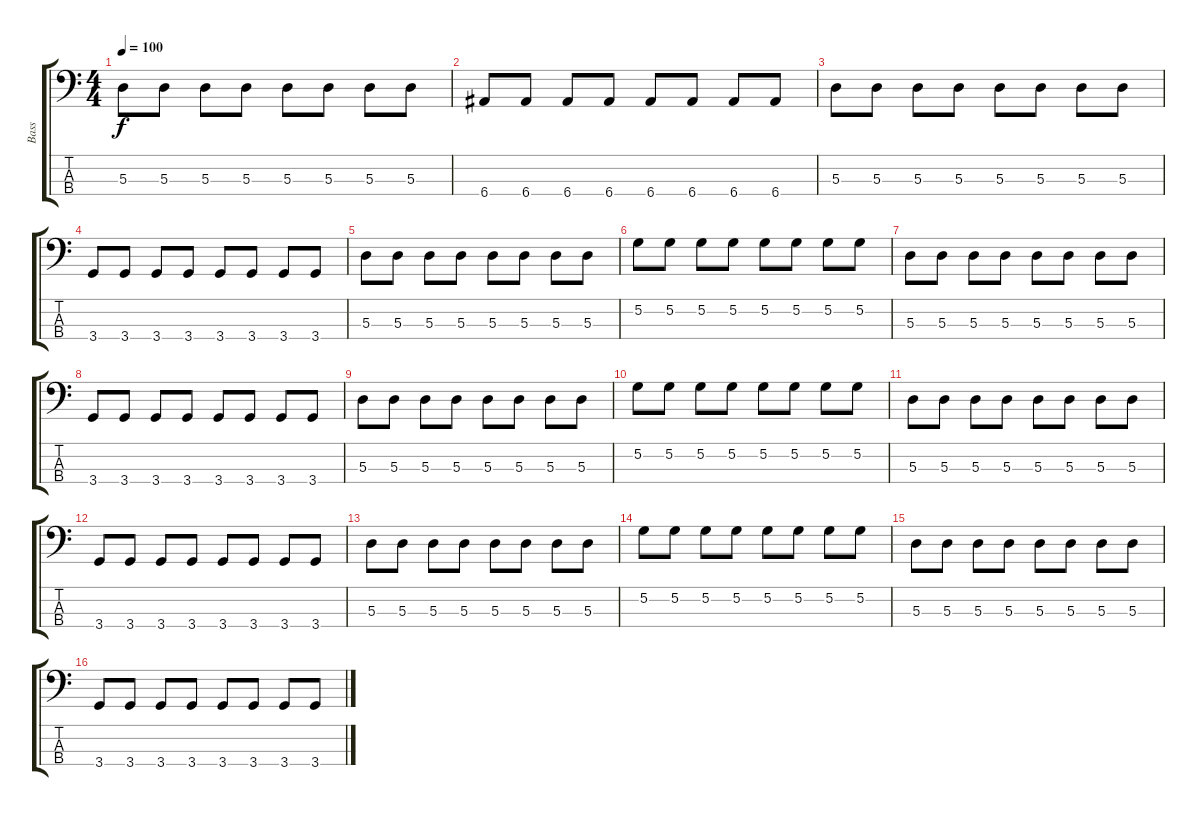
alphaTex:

\track ("Bass" "Bass") {instrument electricbassfinger}
\staff {score tabs}
\tuning (G2 D2 A1 E1) {hide}
\ts (4 4)
\tempo 100
\clef f4
\ks c
5.3.8{dy f} 5.3.8 5.3.8 5.3.8 5.3.8 5.3.8 5.3.8 5.3.8 |
6.4.8 6.4.8 6.4.8 6.4.8 6.4.8 6.4.8 6.4.8 6.4.8 |
5.3.8 5.3.8 5.3.8 5.3.8 5.3.8 5.3.8 5.3.8 5.3.8 |
3.4.8 3.4.8 3.4.8 3.4.8 3.4.8 3.4.8 3.4.8 3.4.8 |
5.3.8 5.3.8 5.3.8 5.3.8 5.3.8 5.3.8 5.3.8 5.3.8 |
5.2.8 5.2.8 5.2.8 5.2.8 5.2.8 5.2.8 5.2.8 5.2.8 |
5.3.8 5.3.8 5.3.8 5.3.8 5.3.8 5.3.8 5.3.8 5.3.8 |
3.4.8 3.4.8 3.4.8 3.4.8 3.4.8 3.4.8 3.4.8 3.4.8 |
5.3.8 5.3.8 5.3.8 5.3.8 5.3.8 5.3.8 5.3.8 5.3.8 |
5.2.8 5.2.8 5.2.8 5.2.8 5.2.8 5.2.8 5.2.8 5.2.8 |
5.3.8 5.3.8 5.3.8 5.3.8 5.3.8 5.3.8 5.3.8 5.3.8 |
3.4.8 3.4.8 3.4.8 3.4.8 3.4.8 3.4.8 3.4.8 3.4.8 |
5.3.8 5.3.8 5.3.8 5.3.8 5.3.8 5.3.8 5.3.8 5.3.8 |
5.2.8 5.2.8 5.2.8 5.2.8 5.2.8 5.2.8 5.2.8 5.2.8 |
5.3.8 5.3.8 5.3.8 5.3.8 5.3.8 5.3.8 5.3.8 5.3.8 |
3.4.8 3.4.8 3.4.8 3.4.8 3.4.8 3.4.8 3.4.8 3.4.8
